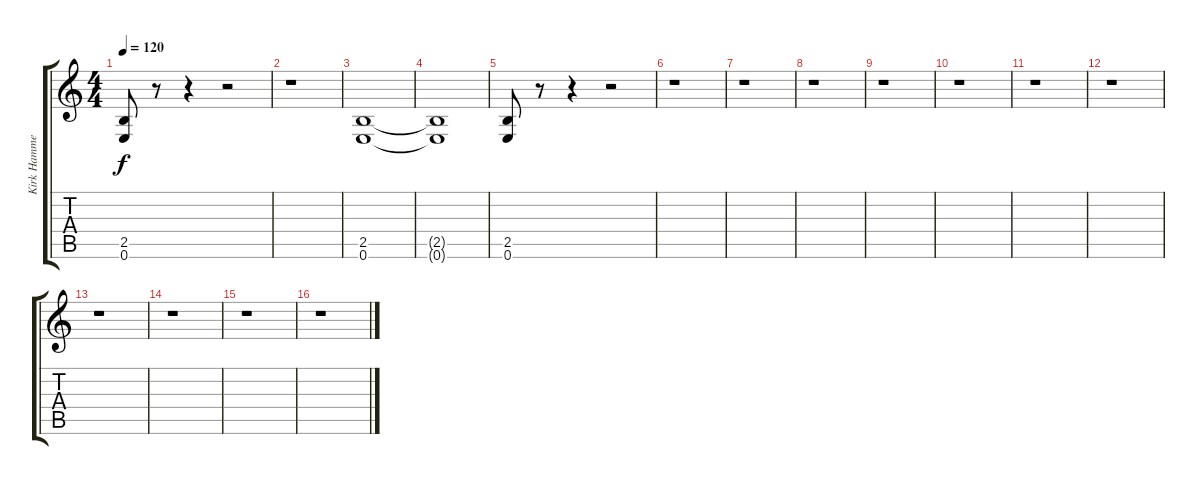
\track ("Kirk Hammett (Rhythm)" "Kirk Hamme") {instrument distortionguitar}
\staff {score tabs}
\tuning (E4 B3 G3 D3 A2 E2) {hide}
\ts (4 4)
\tempo 120
\clef g2
\ks c
(2.5 0.6).8{dy f} r.8 r.4 r.2 |
r.1 |
(2.5 0.6).1 |
(2.5{t} 0.6{t}).1 |
(2.5 0.6).8 r.8 r.4 r.2 |
r.1 |
r.1 |
r.1 |
r.1 |
r.1 |
r.1 |
r.1 |
r.1 |
r.1 |
r.1 |
r.1
